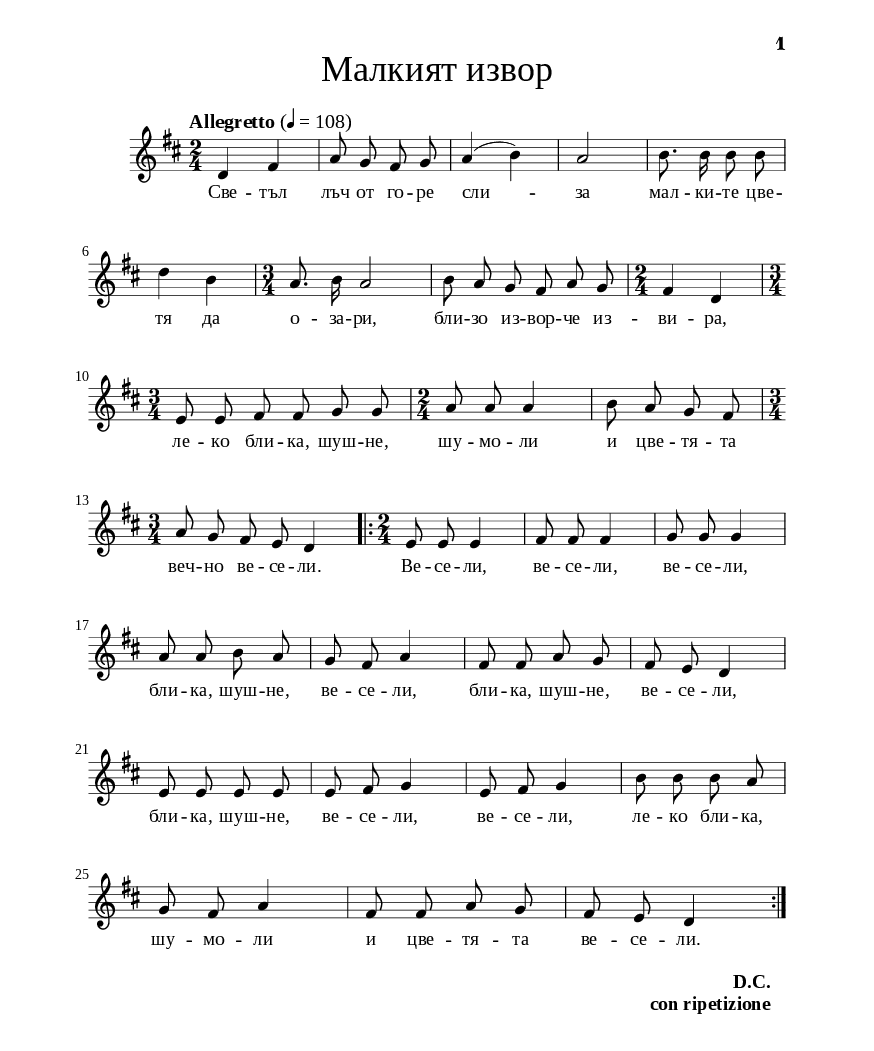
\version "2.24.4"

% include paper part and global functions
\include "include/globals.ily"

\bookpart {
  \label #'ref099
  \tocItem \markup "Малкият извор"
  \include "include/bookpart-paper.ily"
  \score {
    \include "include/score-layout.ily"


    \new Voice \absolute  {
      \clef treble
      \key d \major
      \time 2/4
      \tempoFunc "Allegretto" 4 "108"
      \autoBeamOff

      d'4 fis'4 | a'8 g'8 fis'8 g'8| a'4 ( b' ) | a'2 |b'8. b'16 b'8 b'8 | \break

      d''4 b'4 |  \time 3/4 a'8. b'16  a'2 | b'8 a'8 g'8 fis'8 a'8 g'8 | \time 2/4 fis'4 d'4 | \break

      \time 3/4 e'8 e'8 fis' fis' g'8 g' | \time 2/4 a' a' a'4 | b'8 a' g' fis' \break

      \time 3/4 a'8 g' fis' e' d'4  |  \bar ".|:"
      \time 2/4 e'8 e' e'4 | fis'8 fis'  fis'4 | g'8 g'  g'4 |\break

      a'8 a' b' a' | g' fis'  a'4 | fis'8 fis' a'8 g'|  fis' e'  d'4| \break

      e'8 e' e' e'| e' fis'  g'4 | e'8 fis' g'4 | b'8 b'8  b'8 a'8 \break |

      g'8 fis'8 a'4 | fis'8 fis' a'8 g'| fis' e' d'4 | \bar ":|."

    }

    \addlyrics {
      Све -- тъл лъч от го -- ре сли  --  за
      мал -- ки -- те цве -- тя да о -- за -- ри,
      бли -- зо из -- вор -- че из -- ви -- ра,
      ле -- ко бли -- ка, шуш  -- не, шу -- мо -- ли
      и цве -- тя -- та веч -- но ве -- се -- ли.
      Ве -- се -- ли, ве -- се -- ли, ве -- се -- ли,
      бли -- ка, шуш -- не, ве -- се -- ли,
      бли -- ка, шуш -- не, ве -- се -- ли,
      бли -- ка, шуш -- не, ве -- се -- ли,
      ве -- се -- ли, ле -- ко бли  -- ка, шу --  мо -- ли
      и цве -- тя -- та ве -- се -- ли. Ве -- се -- ли.
    }

    \header {
      title = \titleFunc #'ref_desc_12 "Малкият извор" "Malkiyat izvor"
    }

    \midi{}

  } % score
  \markup \dc-two "D.C.""con ripetizione"


} % bookpart
